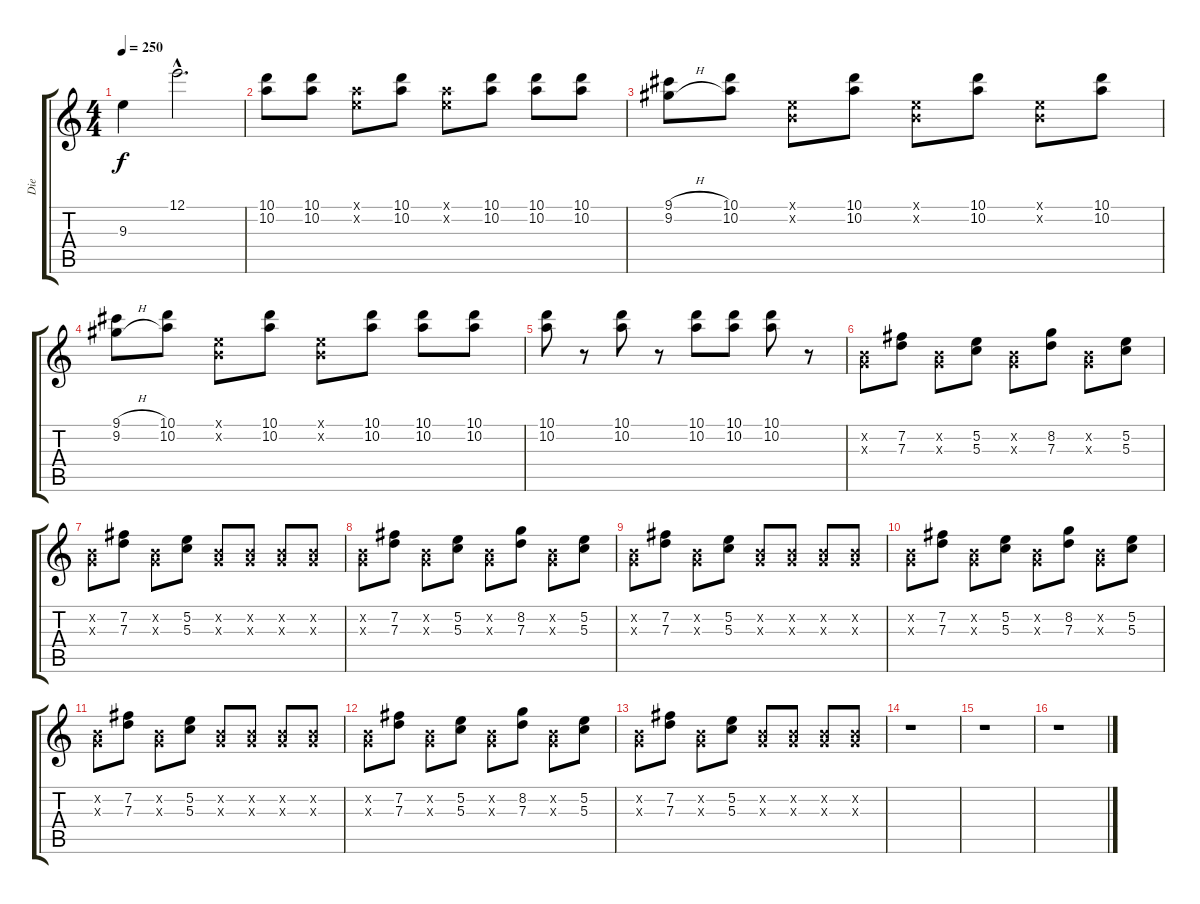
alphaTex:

\track ("Die" "Die") {instrument electricguitarclean}
\staff {score tabs}
\tuning (E4 B3 G3 D3 A2 E2) {hide}
\ts (4 4)
\tempo 250
\clef g2
\ks c
9.3{t}.4{dy f} 12.1{hac}.2{d} |
(10.1 10.2).8 (10.1 10.2).8 (0.1{x} 10.2{x}).8 (10.1 10.2).8 (0.1{x} 10.2{x}).8 (10.1 10.2).8 (10.1 10.2).8 (10.1 10.2).8 |
(9.1{h} 9.2{h}).8 (10.1 10.2).8 (0.1{x} 0.2{x}).8 (10.1 10.2).8 (0.1{x} 0.2{x}).8 (10.1 10.2).8 (0.1{x} 0.2{x}).8 (10.1 10.2).8 |
(9.1{h} 9.2{h}).8 (10.1 10.2).8 (0.1{x} 0.2{x}).8 (10.1 10.2).8 (0.1{x} 0.2{x}).8 (10.1 10.2).8 (10.1 10.2).8 (10.1 10.2).8 |
(10.1 10.2).8 r.8 (10.1 10.2).8 r.8 (10.1 10.2).8 (10.1 10.2).8 (10.1 10.2).8 r.8 |
(0.2{x} 0.3{x}).8 (7.2 7.3).8 (0.2{x} 0.3{x}).8 (5.2 5.3).8 (0.2{x} 0.3{x}).8 (8.2 7.3).8 (0.2{x} 0.3{x}).8 (5.2 5.3).8 |
(0.2{x} 0.3{x}).8 (7.2 7.3).8 (0.2{x} 0.3{x}).8 (5.2 5.3).8 (0.2{x} 0.3{x}).8 (0.2{x} 0.3{x}).8 (0.2{x} 0.3{x}).8 (0.2{x} 0.3{x}).8 |
(0.2{x} 0.3{x}).8 (7.2 7.3).8 (0.2{x} 0.3{x}).8 (5.2 5.3).8 (0.2{x} 0.3{x}).8 (8.2 7.3).8 (0.2{x} 0.3{x}).8 (5.2 5.3).8 |
(0.2{x} 0.3{x}).8 (7.2 7.3).8 (0.2{x} 0.3{x}).8 (5.2 5.3).8 (0.2{x} 0.3{x}).8 (0.2{x} 0.3{x}).8 (0.2{x} 0.3{x}).8 (0.2{x} 0.3{x}).8 |
(0.2{x} 0.3{x}).8 (7.2 7.3).8 (0.2{x} 0.3{x}).8 (5.2 5.3).8 (0.2{x} 0.3{x}).8 (8.2 7.3).8 (0.2{x} 0.3{x}).8 (5.2 5.3).8 |
(0.2{x} 0.3{x}).8 (7.2 7.3).8 (0.2{x} 0.3{x}).8 (5.2 5.3).8 (0.2{x} 0.3{x}).8 (0.2{x} 0.3{x}).8 (0.2{x} 0.3{x}).8 (0.2{x} 0.3{x}).8 |
(0.2{x} 0.3{x}).8 (7.2 7.3).8 (0.2{x} 0.3{x}).8 (5.2 5.3).8 (0.2{x} 0.3{x}).8 (8.2 7.3).8 (0.2{x} 0.3{x}).8 (5.2 5.3).8 |
(0.2{x} 0.3{x}).8 (7.2 7.3).8 (0.2{x} 0.3{x}).8 (5.2 5.3).8 (0.2{x} 0.3{x}).8 (0.2{x} 0.3{x}).8 (0.2{x} 0.3{x}).8 (0.2{x} 0.3{x}).8 |
r.1 |
r.1 |
r.1
